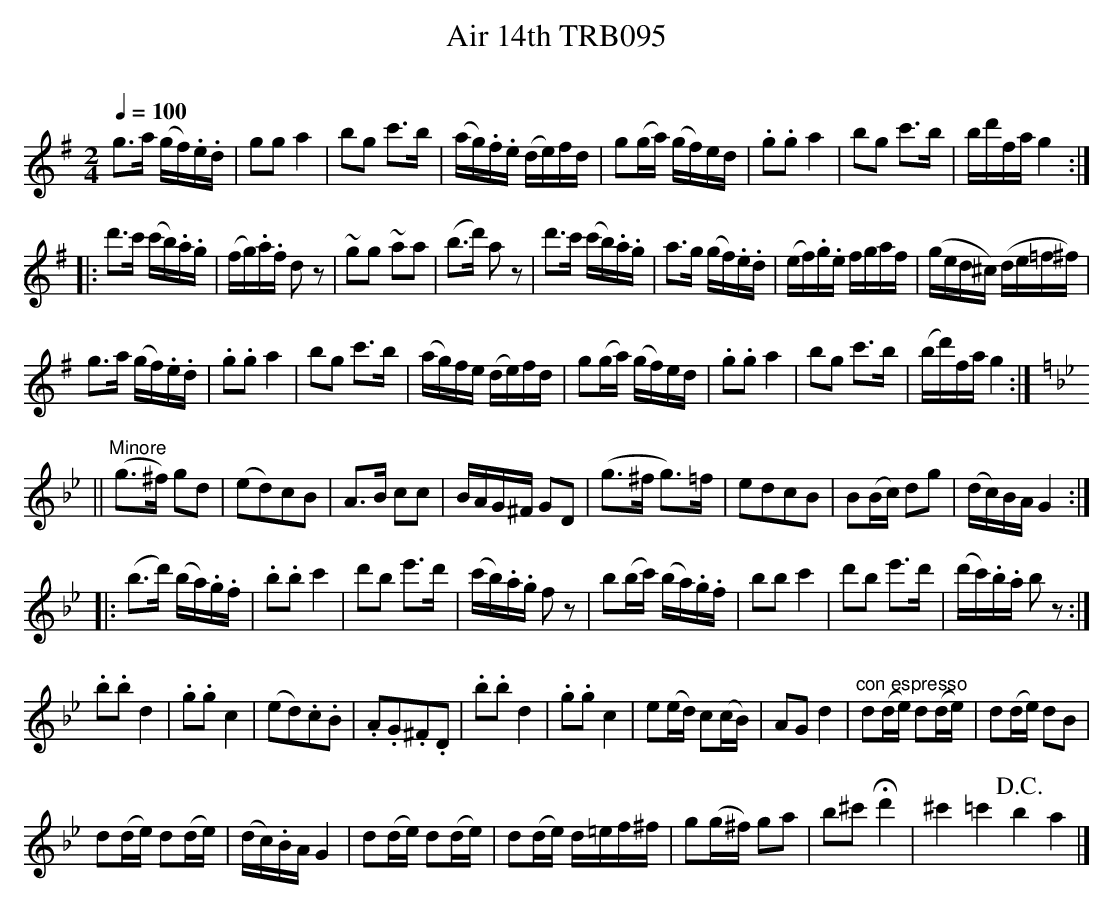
X:1
T:Air 14th TRB095
Q:1/4=100
L:1/16
M:2/4
O:
K:G
g2>a2 (gf).e.d | g2g2 a4 | b2g2 c'2>b2 | (ag).f.e (de)fd | g2(ga) (gf)ed | .g2.g2 a4 | b2g2 c'2>b2 | bd'fa g4 :|
|:d'2>c'2 (c'b).a.g | (fg).a.f d2 z2 | ~g2g2 ~a2a2 | (b2>d'2) a2 z2 | d'2>c'2 (c'b).a.g | a2>g2 (gf).e.d | (ef).g.e fgaf |(ged^c) (de=f^f) |
g2>a2 (gf).e.d | .g2.g2 a4 | b2g2 c'2>b2 | (ag)fe (de)fd | g2(ga) (gf)ed | .g2.g2 a4 | b2g2 c'2>b2 | (bd')fa g4 :|
K:Bb
||"^Minore" (g2>^f2) g2d2 | (e2d2)c2B2 | A2>B2 c2c2 | BAG^F G2D2 | (g2>^f2 g2)>=f2 | e2d2c2B2 | B2(Bc) d2g2 | (dc)BA G4 :|
|:(b2>d'2) (ba).g.f | .b2.b2 c'4 | d'2b2 e'2>d'2 | (c'b).a.g f2 z2 | b2(bc') (ba).g.f | b2b2 c'4 | d'2b2 e'2>d'2 | (d'c').b.a b2 z2 :|
.b2.b2 d4 | .g2.g2 c4 | (e2d2).c2.B2 | .A2.G2.^F2.D2 | .b2.b2 d4 | .g2.g2 c4 | e2(ed) c2(cB) | A2G2 d4 |"^con espresso"d2(de) d2(de) | d2(de) d2B2 |
d2(de) d2(de) | (dc).BA G4 | d2(de) d2(de) | d2(de) d=ef^f | g2(g^f) g2a2 | b2^c'2 Hd'4 | ^c'4=c'4!D.C.!b4a4 |]
